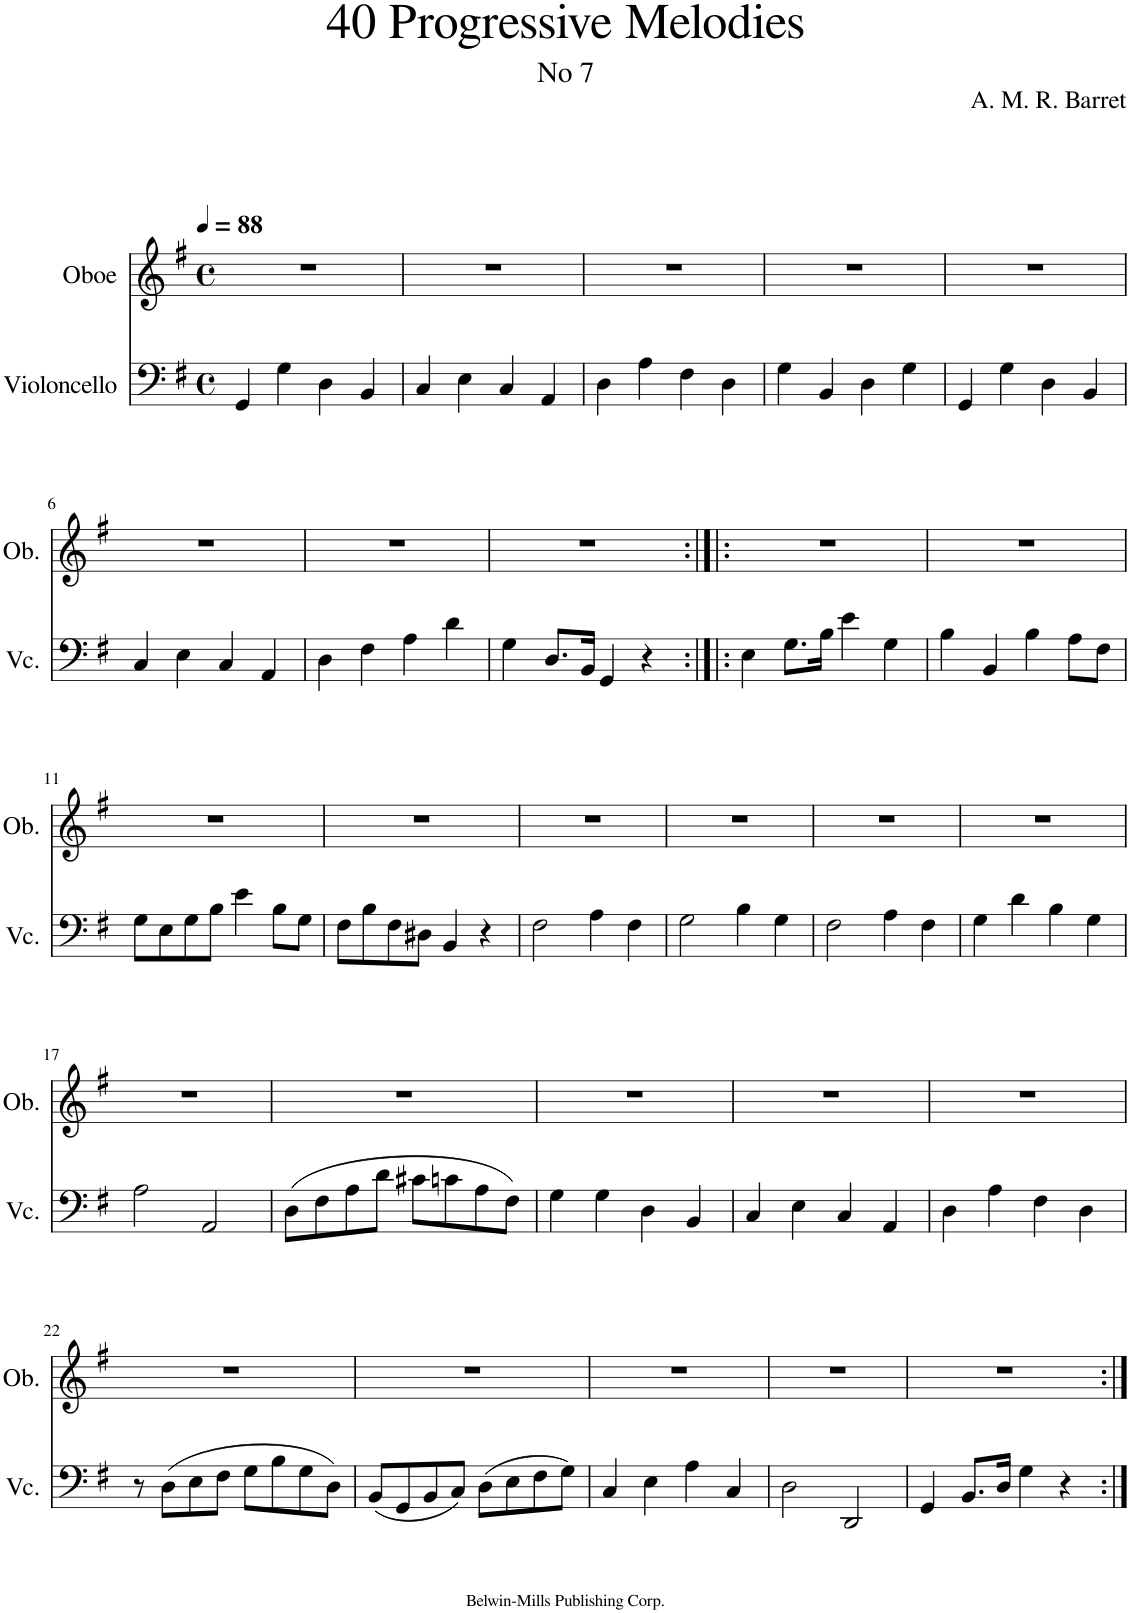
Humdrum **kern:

**kern	**kern
*part2	*part1
*staff2	*staff1
*I"Violoncello	*I"Oboe
*I'Vc.	*I'Ob.
*clefF4	*clefG2
*k[f#]	*k[f#]
*M4/4	*M4/4
*met(c)	*met(c)
*MM88	*MM88
=1	=1
4GG/	1r
4G\	.
4D\	.
4BB/	.
=2	=2
4C/	1r
4E\	.
4C/	.
4AA/	.
=3	=3
4D\	1r
4A\	.
4F#\	.
4D\	.
=4	=4
4G\	1r
4BB/	.
4D\	.
4G\	.
=5	=5
4GG/	1r
4G\	.
4D\	.
4BB/	.
!!LO:LB:g=z
=6	=6
4C/	1r
4E\	.
4C/	.
4AA/	.
=7	=7
4D\	1r
4F#\	.
4A\	.
4d\	.
=8	=8
4G\	1r
8.D/L	.
16BB/Jk	.
4GG/	.
4r	.
=9:|!|:	=9:|!|:
4E\	1r
8.G\L	.
16B\Jk	.
4e\	.
4G\	.
=10	=10
4B\	1r
4BB/	.
4B\	.
8A\L	.
8F#\J	.
!!LO:LB:g=z
=11	=11
8G\L	1r
8E\	.
8G\	.
8B\J	.
4e\	.
8B\L	.
8G\J	.
=12	=12
8F#\L	1r
8B\	.
8F#\	.
8D#X\J	.
4BB/	.
4r	.
=13	=13
2F#\	1r
4A\	.
4F#\	.
=14	=14
2G\	1r
4B\	.
4G\	.
=15	=15
2F#\	1r
4A\	.
4F#\	.
=16	=16
4G\	1r
4d\	.
4B\	.
4G\	.
!!LO:LB:g=z
=17	=17
2A\	1r
2AA/	.
=18	=18
(8D\L	1r
8F#\	.
8A\	.
8d\J	.
8c#X\L	.
8cn\	.
8A\	.
8F#\J)	.
=19	=19
4G\	1r
4G\	.
4D\	.
4BB/	.
=20	=20
4C/	1r
4E\	.
4C/	.
4AA/	.
=21	=21
4D\	1r
4A\	.
4F#\	.
4D\	.
!!LO:LB:g=z
=22	=22
8r	1r
(8D\L	.
8E\	.
8F#\J	.
8G\L	.
8B\	.
8G\	.
8D\J)	.
=23	=23
(8BB/L	1r
8GG/	.
8BB/	.
8C/J)	.
(8D\L	.
8E\	.
8F#\	.
8G\J)	.
=24	=24
4C/	1r
4E\	.
4A\	.
4C/	.
=25	=25
2D\	1r
2DD/	.
=26	=26
4GG/	1r
8.BB/L	.
16D/Jk	.
4G\	.
4r	.
=:|!	=:|!
*-	*-
